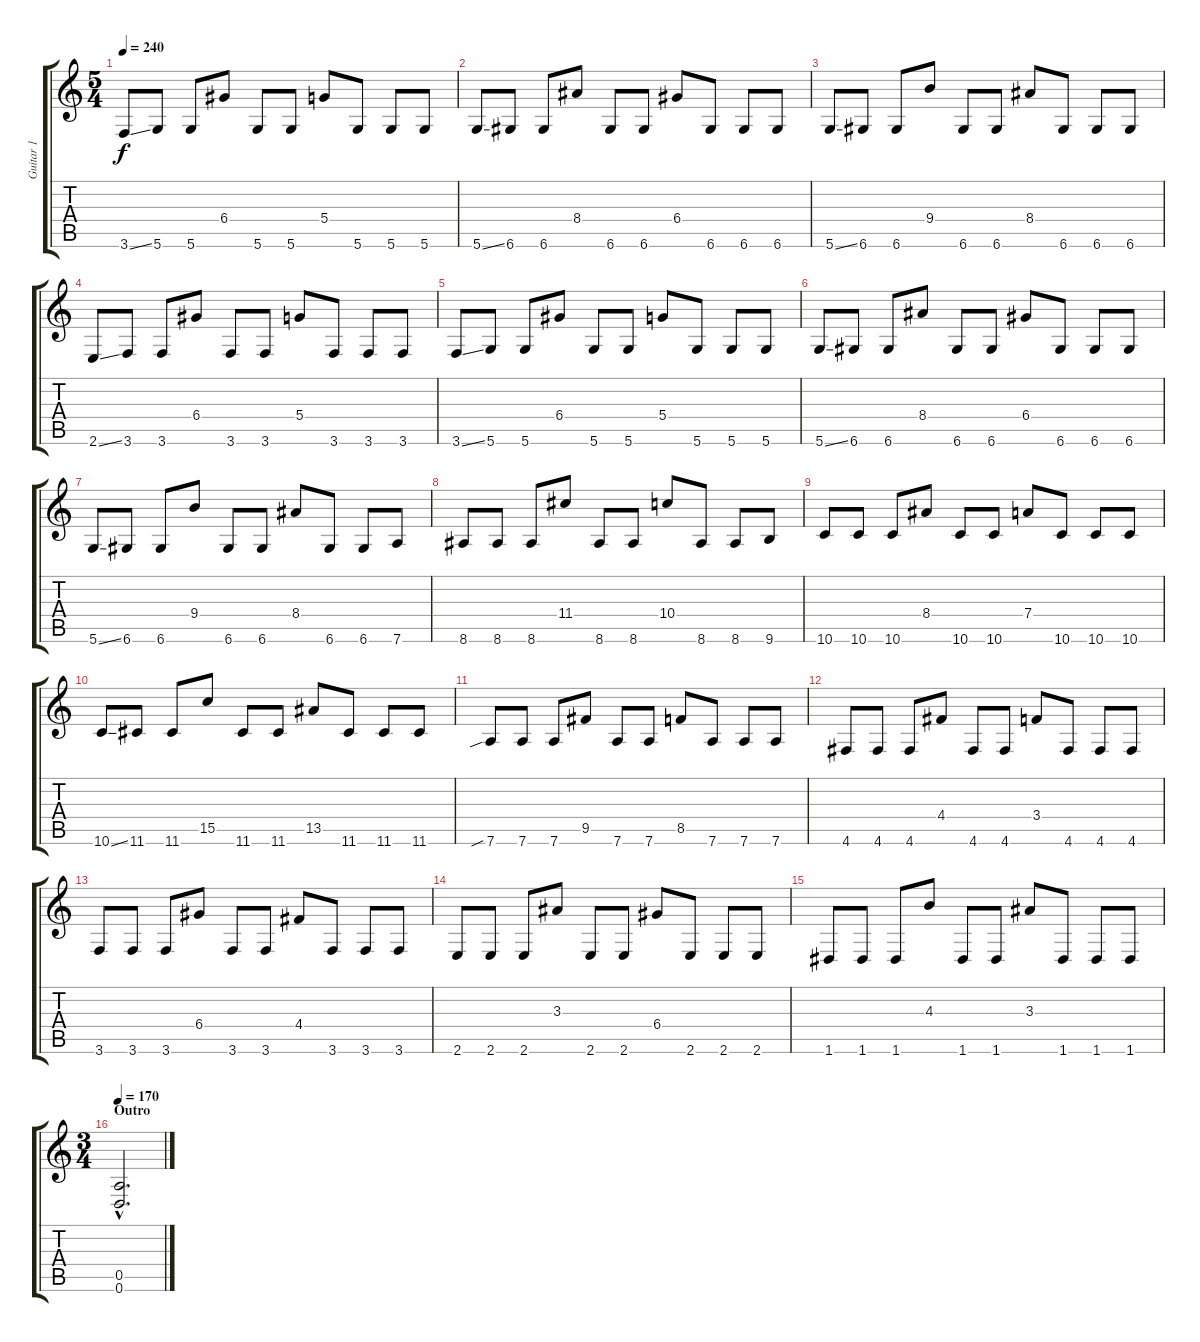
\track ("Guitar 1" "Guitar 1") {instrument electricguitarjazz}
\staff {score tabs}
\tuning (E4 B3 G3 D3 A2 D2) {hide}
\ts (5 4)
\tempo 240
\clef g2
\ks c
3.6{ss}.8{dy f} 5.6.8 5.6.8 6.4.8 5.6.8 5.6.8 5.4.8 5.6.8 5.6.8 5.6.8 |
5.6{ss}.8 6.6.8 6.6.8 8.4.8 6.6.8 6.6.8 6.4.8 6.6.8 6.6.8 6.6.8 |
5.6{ss}.8 6.6.8 6.6.8 9.4.8 6.6.8 6.6.8 8.4.8 6.6.8 6.6.8 6.6.8 |
2.6{ss}.8 3.6.8 3.6.8 6.4.8 3.6.8 3.6.8 5.4.8 3.6.8 3.6.8 3.6.8 |
3.6{ss}.8 5.6.8 5.6.8 6.4.8 5.6.8 5.6.8 5.4.8 5.6.8 5.6.8 5.6.8 |
5.6{ss}.8 6.6.8 6.6.8 8.4.8 6.6.8 6.6.8 6.4.8 6.6.8 6.6.8 6.6.8 |
5.6{ss}.8 6.6.8 6.6.8 9.4.8 6.6.8 6.6.8 8.4.8 6.6.8 6.6.8 7.6.8 |
8.6.8 8.6.8 8.6.8 11.4.8 8.6.8 8.6.8 10.4.8 8.6.8 8.6.8 9.6.8 |
10.6.8 10.6.8 10.6.8 8.4.8 10.6.8 10.6.8 7.4.8 10.6.8 10.6.8 10.6.8 |
10.6{ss}.8 11.6.8 11.6.8 15.5.8 11.6.8 11.6.8 13.5.8 11.6.8 11.6.8 11.6.8 |
7.6{sib}.8 7.6.8 7.6.8 9.5.8 7.6.8 7.6.8 8.5.8 7.6.8 7.6.8 7.6.8 |
4.6.8 4.6.8 4.6.8 4.4.8 4.6.8 4.6.8 3.4.8 4.6.8 4.6.8 4.6.8 |
3.6.8 3.6.8 3.6.8 6.4.8 3.6.8 3.6.8 4.4.8 3.6.8 3.6.8 3.6.8 |
2.6.8 2.6.8 2.6.8 3.3.8 2.6.8 2.6.8 6.4.8 2.6.8 2.6.8 2.6.8 |
1.6.8 1.6.8 1.6.8 4.3.8 1.6.8 1.6.8 3.3.8 1.6.8 1.6.8 1.6.8 |
\ts (3 4)
\section ("" "Outro")
\tempo 170
(0.5{hac} 0.6{hac}).2{d}
